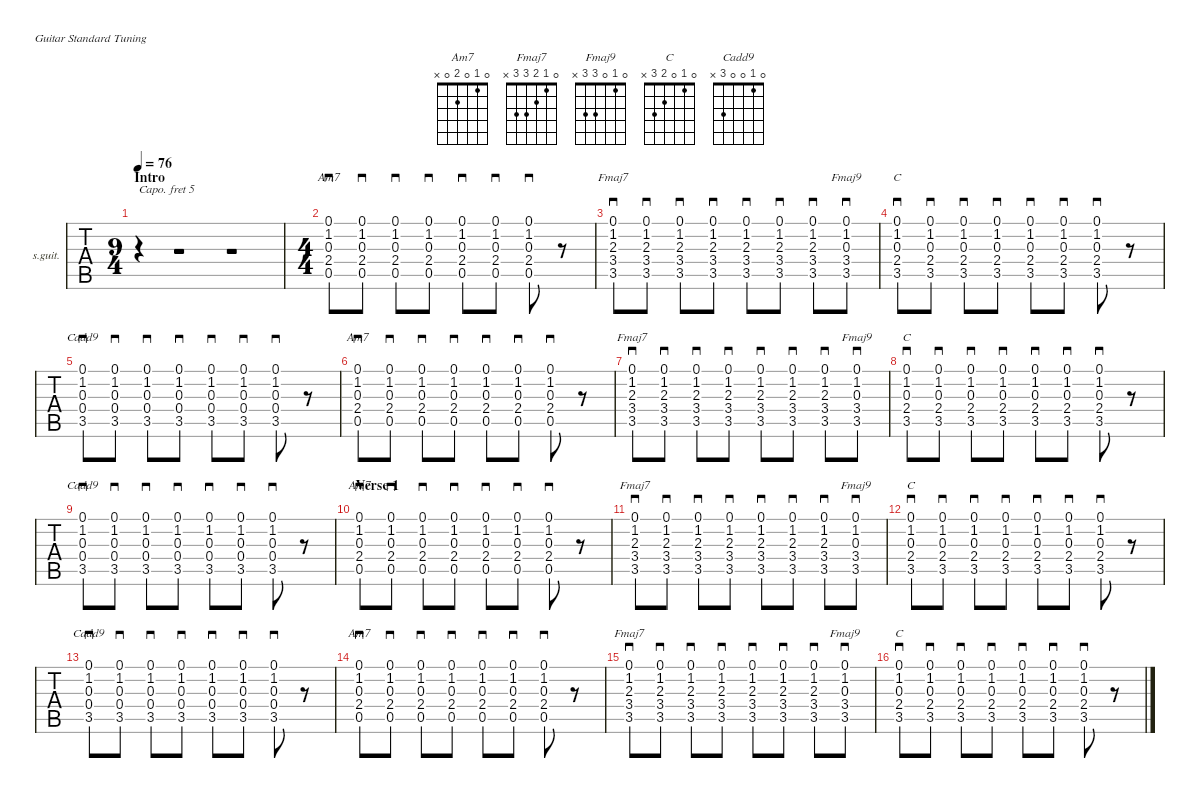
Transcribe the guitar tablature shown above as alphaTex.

\defaultSystemsLayout 4
\hideDynamics
\bracketExtendMode nobrackets
\firstSystemTrackNameOrientation horizontal
\track ("fancy chords (capo) 06" "s.guit.") {instrument acousticguitarsteel}
\staff {tabs}
\capo 5
\tuning (E4 B3 G3 D3 A2 E2)
\chord ("Am7" 0 1 0 2 0 x) {showfingering false}
\chord ("Fmaj7" 0 1 2 3 3 x) {showfingering false}
\chord ("Fmaj9" 0 1 0 3 3 x) {showfingering false}
\chord ("C" 0 1 0 2 3 x) {showfingering false}
\chord ("Cadd9" 0 1 0 0 3 x) {showfingering false}
\ts (9 4)
\section ("" "Intro")
\tempo 76
\clef g2
\ks gminor
r.4{dy mf instrument acousticguitarsteel beam Down} r.1{beam Down} r.1{beam Down} |
\ts (4 4)
(0.5{acc forcenatural} 2.4{acc forcenatural} 0.3{acc forcenatural} 1.2{acc forcenatural} 0.1{acc forcenatural}).8{sd ch "Am7" beam Up} (0.5{acc forcenatural} 2.4{acc forcenatural} 0.3{acc forcenatural} 1.2{acc forcenatural} 0.1{acc forcenatural}).8{sd beam Up} (0.5{acc forcenatural} 2.4{acc forcenatural} 0.3{acc forcenatural} 1.2{acc forcenatural} 0.1{acc forcenatural}).8{sd beam Up} (0.5{acc forcenatural} 2.4{acc forcenatural} 0.3{acc forcenatural} 1.2{acc forcenatural} 0.1{acc forcenatural}).8{sd beam Up} (0.5{acc forcenatural} 2.4{acc forcenatural} 0.3{acc forcenatural} 1.2{acc forcenatural} 0.1{acc forcenatural}).8{sd beam Up} (0.5{acc forcenatural} 2.4{acc forcenatural} 0.3{acc forcenatural} 1.2{acc forcenatural} 0.1{acc forcenatural}).8{sd beam Up} (0.5{acc forcenatural} 2.4{acc forcenatural} 0.3{acc forcenatural} 1.2{acc forcenatural} 0.1{acc forcenatural}).8{sd beam Up} r.8{beam Down} |
(3.5{acc forcenatural} 3.4{acc forcenatural} 2.3{acc forcenatural} 1.2{acc forcenatural} 0.1{acc forcenatural}).8{sd ch "Fmaj7" beam Up} (3.5{acc forcenatural} 3.4{acc forcenatural} 2.3{acc forcenatural} 1.2{acc forcenatural} 0.1{acc forcenatural}).8{sd beam Up} (3.5{acc forcenatural} 3.4{acc forcenatural} 2.3{acc forcenatural} 1.2{acc forcenatural} 0.1{acc forcenatural}).8{sd beam Up} (3.5{acc forcenatural} 3.4{acc forcenatural} 2.3{acc forcenatural} 1.2{acc forcenatural} 0.1{acc forcenatural}).8{sd beam Up} (3.5{acc forcenatural} 3.4{acc forcenatural} 2.3{acc forcenatural} 1.2{acc forcenatural} 0.1{acc forcenatural}).8{sd beam Up} (3.5{acc forcenatural} 3.4{acc forcenatural} 2.3{acc forcenatural} 1.2{acc forcenatural} 0.1{acc forcenatural}).8{sd beam Up} (3.5{acc forcenatural} 3.4{acc forcenatural} 2.3{acc forcenatural} 1.2{acc forcenatural} 0.1{acc forcenatural}).8{sd beam Up} (3.5{acc forcenatural} 3.4{acc forcenatural} 0.3{acc forcenatural} 1.2{acc forcenatural} 0.1{acc forcenatural}).8{sd ch "Fmaj9" beam Up} |
(3.5{acc forcenatural} 2.4{acc forcenatural} 0.3{acc forcenatural} 1.2{acc forcenatural} 0.1{acc forcenatural}).8{sd ch "C" beam Up} (3.5{acc forcenatural} 2.4{acc forcenatural} 0.3{acc forcenatural} 1.2{acc forcenatural} 0.1{acc forcenatural}).8{sd beam Up} (3.5{acc forcenatural} 2.4{acc forcenatural} 0.3{acc forcenatural} 1.2{acc forcenatural} 0.1{acc forcenatural}).8{sd beam Up} (3.5{acc forcenatural} 2.4{acc forcenatural} 0.3{acc forcenatural} 1.2{acc forcenatural} 0.1{acc forcenatural}).8{sd beam Up} (3.5{acc forcenatural} 2.4{acc forcenatural} 0.3{acc forcenatural} 1.2{acc forcenatural} 0.1{acc forcenatural}).8{sd beam Up} (3.5{acc forcenatural} 2.4{acc forcenatural} 0.3{acc forcenatural} 1.2{acc forcenatural} 0.1{acc forcenatural}).8{sd beam Up} (3.5{acc forcenatural} 2.4{acc forcenatural} 0.3{acc forcenatural} 1.2{acc forcenatural} 0.1{acc forcenatural}).8{sd beam Up} r.8{beam Down} |
(3.5{acc forcenatural} 0.4{acc forcenatural} 0.3{acc forcenatural} 1.2{acc forcenatural} 0.1{acc forcenatural}).8{sd ch "Cadd9" beam Up} (3.5{acc forcenatural} 0.4{acc forcenatural} 0.3{acc forcenatural} 1.2{acc forcenatural} 0.1{acc forcenatural}).8{sd beam Up} (3.5{acc forcenatural} 0.4{acc forcenatural} 0.3{acc forcenatural} 1.2{acc forcenatural} 0.1{acc forcenatural}).8{sd beam Up} (3.5{acc forcenatural} 0.4{acc forcenatural} 0.3{acc forcenatural} 1.2{acc forcenatural} 0.1{acc forcenatural}).8{sd beam Up} (3.5{acc forcenatural} 0.4{acc forcenatural} 0.3{acc forcenatural} 1.2{acc forcenatural} 0.1{acc forcenatural}).8{sd beam Up} (3.5{acc forcenatural} 0.4{acc forcenatural} 0.3{acc forcenatural} 1.2{acc forcenatural} 0.1{acc forcenatural}).8{sd beam Up} (3.5{acc forcenatural} 0.4{acc forcenatural} 0.3{acc forcenatural} 1.2{acc forcenatural} 0.1{acc forcenatural}).8{sd beam Up} r.8{beam Down} |
(0.5{acc forcenatural} 2.4{acc forcenatural} 0.3{acc forcenatural} 1.2{acc forcenatural} 0.1{acc forcenatural}).8{sd ch "Am7" beam Up} (0.5{acc forcenatural} 2.4{acc forcenatural} 0.3{acc forcenatural} 1.2{acc forcenatural} 0.1{acc forcenatural}).8{sd beam Up} (0.5{acc forcenatural} 2.4{acc forcenatural} 0.3{acc forcenatural} 1.2{acc forcenatural} 0.1{acc forcenatural}).8{sd beam Up} (0.5{acc forcenatural} 2.4{acc forcenatural} 0.3{acc forcenatural} 1.2{acc forcenatural} 0.1{acc forcenatural}).8{sd beam Up} (0.5{acc forcenatural} 2.4{acc forcenatural} 0.3{acc forcenatural} 1.2{acc forcenatural} 0.1{acc forcenatural}).8{sd beam Up} (0.5{acc forcenatural} 2.4{acc forcenatural} 0.3{acc forcenatural} 1.2{acc forcenatural} 0.1{acc forcenatural}).8{sd beam Up} (0.5{acc forcenatural} 2.4{acc forcenatural} 0.3{acc forcenatural} 1.2{acc forcenatural} 0.1{acc forcenatural}).8{sd beam Up} r.8{beam Down} |
(3.5{acc forcenatural} 3.4{acc forcenatural} 2.3{acc forcenatural} 1.2{acc forcenatural} 0.1{acc forcenatural}).8{sd ch "Fmaj7" beam Up} (3.5{acc forcenatural} 3.4{acc forcenatural} 2.3{acc forcenatural} 1.2{acc forcenatural} 0.1{acc forcenatural}).8{sd beam Up} (3.5{acc forcenatural} 3.4{acc forcenatural} 2.3{acc forcenatural} 1.2{acc forcenatural} 0.1{acc forcenatural}).8{sd beam Up} (3.5{acc forcenatural} 3.4{acc forcenatural} 2.3{acc forcenatural} 1.2{acc forcenatural} 0.1{acc forcenatural}).8{sd beam Up} (3.5{acc forcenatural} 3.4{acc forcenatural} 2.3{acc forcenatural} 1.2{acc forcenatural} 0.1{acc forcenatural}).8{sd beam Up} (3.5{acc forcenatural} 3.4{acc forcenatural} 2.3{acc forcenatural} 1.2{acc forcenatural} 0.1{acc forcenatural}).8{sd beam Up} (3.5{acc forcenatural} 3.4{acc forcenatural} 2.3{acc forcenatural} 1.2{acc forcenatural} 0.1{acc forcenatural}).8{sd beam Up} (3.5{acc forcenatural} 3.4{acc forcenatural} 0.3{acc forcenatural} 1.2{acc forcenatural} 0.1{acc forcenatural}).8{sd ch "Fmaj9" beam Up} |
(3.5{acc forcenatural} 2.4{acc forcenatural} 0.3{acc forcenatural} 1.2{acc forcenatural} 0.1{acc forcenatural}).8{sd ch "C" beam Up} (3.5{acc forcenatural} 2.4{acc forcenatural} 0.3{acc forcenatural} 1.2{acc forcenatural} 0.1{acc forcenatural}).8{sd beam Up} (3.5{acc forcenatural} 2.4{acc forcenatural} 0.3{acc forcenatural} 1.2{acc forcenatural} 0.1{acc forcenatural}).8{sd beam Up} (3.5{acc forcenatural} 2.4{acc forcenatural} 0.3{acc forcenatural} 1.2{acc forcenatural} 0.1{acc forcenatural}).8{sd beam Up} (3.5{acc forcenatural} 2.4{acc forcenatural} 0.3{acc forcenatural} 1.2{acc forcenatural} 0.1{acc forcenatural}).8{sd beam Up} (3.5{acc forcenatural} 2.4{acc forcenatural} 0.3{acc forcenatural} 1.2{acc forcenatural} 0.1{acc forcenatural}).8{sd beam Up} (3.5{acc forcenatural} 2.4{acc forcenatural} 0.3{acc forcenatural} 1.2{acc forcenatural} 0.1{acc forcenatural}).8{sd beam Up} r.8{beam Down} |
(3.5{acc forcenatural} 0.4{acc forcenatural} 0.3{acc forcenatural} 1.2{acc forcenatural} 0.1{acc forcenatural}).8{sd ch "Cadd9" beam Up} (3.5{acc forcenatural} 0.4{acc forcenatural} 0.3{acc forcenatural} 1.2{acc forcenatural} 0.1{acc forcenatural}).8{sd beam Up} (3.5{acc forcenatural} 0.4{acc forcenatural} 0.3{acc forcenatural} 1.2{acc forcenatural} 0.1{acc forcenatural}).8{sd beam Up} (3.5{acc forcenatural} 0.4{acc forcenatural} 0.3{acc forcenatural} 1.2{acc forcenatural} 0.1{acc forcenatural}).8{sd beam Up} (3.5{acc forcenatural} 0.4{acc forcenatural} 0.3{acc forcenatural} 1.2{acc forcenatural} 0.1{acc forcenatural}).8{sd beam Up} (3.5{acc forcenatural} 0.4{acc forcenatural} 0.3{acc forcenatural} 1.2{acc forcenatural} 0.1{acc forcenatural}).8{sd beam Up} (3.5{acc forcenatural} 0.4{acc forcenatural} 0.3{acc forcenatural} 1.2{acc forcenatural} 0.1{acc forcenatural}).8{sd beam Up} r.8{beam Down} |
\section ("" "Verse 1")
(0.5{acc forcenatural} 2.4{acc forcenatural} 0.3{acc forcenatural} 1.2{acc forcenatural} 0.1{acc forcenatural}).8{sd ch "Am7" beam Up} (0.5{acc forcenatural} 2.4{acc forcenatural} 0.3{acc forcenatural} 1.2{acc forcenatural} 0.1{acc forcenatural}).8{sd beam Up} (0.5{acc forcenatural} 2.4{acc forcenatural} 0.3{acc forcenatural} 1.2{acc forcenatural} 0.1{acc forcenatural}).8{sd beam Up} (0.5{acc forcenatural} 2.4{acc forcenatural} 0.3{acc forcenatural} 1.2{acc forcenatural} 0.1{acc forcenatural}).8{sd beam Up} (0.5{acc forcenatural} 2.4{acc forcenatural} 0.3{acc forcenatural} 1.2{acc forcenatural} 0.1{acc forcenatural}).8{sd beam Up} (0.5{acc forcenatural} 2.4{acc forcenatural} 0.3{acc forcenatural} 1.2{acc forcenatural} 0.1{acc forcenatural}).8{sd beam Up} (0.5{acc forcenatural} 2.4{acc forcenatural} 0.3{acc forcenatural} 1.2{acc forcenatural} 0.1{acc forcenatural}).8{sd beam Up} r.8{beam Down} |
(3.5{acc forcenatural} 3.4{acc forcenatural} 2.3{acc forcenatural} 1.2{acc forcenatural} 0.1{acc forcenatural}).8{sd ch "Fmaj7" beam Up} (3.5{acc forcenatural} 3.4{acc forcenatural} 2.3{acc forcenatural} 1.2{acc forcenatural} 0.1{acc forcenatural}).8{sd beam Up} (3.5{acc forcenatural} 3.4{acc forcenatural} 2.3{acc forcenatural} 1.2{acc forcenatural} 0.1{acc forcenatural}).8{sd beam Up} (3.5{acc forcenatural} 3.4{acc forcenatural} 2.3{acc forcenatural} 1.2{acc forcenatural} 0.1{acc forcenatural}).8{sd beam Up} (3.5{acc forcenatural} 3.4{acc forcenatural} 2.3{acc forcenatural} 1.2{acc forcenatural} 0.1{acc forcenatural}).8{sd beam Up} (3.5{acc forcenatural} 3.4{acc forcenatural} 2.3{acc forcenatural} 1.2{acc forcenatural} 0.1{acc forcenatural}).8{sd beam Up} (3.5{acc forcenatural} 3.4{acc forcenatural} 2.3{acc forcenatural} 1.2{acc forcenatural} 0.1{acc forcenatural}).8{sd beam Up} (3.5{acc forcenatural} 3.4{acc forcenatural} 0.3{acc forcenatural} 1.2{acc forcenatural} 0.1{acc forcenatural}).8{sd ch "Fmaj9" beam Up} |
(3.5{acc forcenatural} 2.4{acc forcenatural} 0.3{acc forcenatural} 1.2{acc forcenatural} 0.1{acc forcenatural}).8{sd ch "C" beam Up} (3.5{acc forcenatural} 2.4{acc forcenatural} 0.3{acc forcenatural} 1.2{acc forcenatural} 0.1{acc forcenatural}).8{sd beam Up} (3.5{acc forcenatural} 2.4{acc forcenatural} 0.3{acc forcenatural} 1.2{acc forcenatural} 0.1{acc forcenatural}).8{sd beam Up} (3.5{acc forcenatural} 2.4{acc forcenatural} 0.3{acc forcenatural} 1.2{acc forcenatural} 0.1{acc forcenatural}).8{sd beam Up} (3.5{acc forcenatural} 2.4{acc forcenatural} 0.3{acc forcenatural} 1.2{acc forcenatural} 0.1{acc forcenatural}).8{sd beam Up} (3.5{acc forcenatural} 2.4{acc forcenatural} 0.3{acc forcenatural} 1.2{acc forcenatural} 0.1{acc forcenatural}).8{sd beam Up} (3.5{acc forcenatural} 2.4{acc forcenatural} 0.3{acc forcenatural} 1.2{acc forcenatural} 0.1{acc forcenatural}).8{sd beam Up} r.8{beam Down} |
(3.5{acc forcenatural} 0.4{acc forcenatural} 0.3{acc forcenatural} 1.2{acc forcenatural} 0.1{acc forcenatural}).8{sd ch "Cadd9" beam Up} (3.5{acc forcenatural} 0.4{acc forcenatural} 0.3{acc forcenatural} 1.2{acc forcenatural} 0.1{acc forcenatural}).8{sd beam Up} (3.5{acc forcenatural} 0.4{acc forcenatural} 0.3{acc forcenatural} 1.2{acc forcenatural} 0.1{acc forcenatural}).8{sd beam Up} (3.5{acc forcenatural} 0.4{acc forcenatural} 0.3{acc forcenatural} 1.2{acc forcenatural} 0.1{acc forcenatural}).8{sd beam Up} (3.5{acc forcenatural} 0.4{acc forcenatural} 0.3{acc forcenatural} 1.2{acc forcenatural} 0.1{acc forcenatural}).8{sd beam Up} (3.5{acc forcenatural} 0.4{acc forcenatural} 0.3{acc forcenatural} 1.2{acc forcenatural} 0.1{acc forcenatural}).8{sd beam Up} (3.5{acc forcenatural} 0.4{acc forcenatural} 0.3{acc forcenatural} 1.2{acc forcenatural} 0.1{acc forcenatural}).8{sd beam Up} r.8{beam Down} |
(0.5{acc forcenatural} 2.4{acc forcenatural} 0.3{acc forcenatural} 1.2{acc forcenatural} 0.1{acc forcenatural}).8{sd ch "Am7" beam Up} (0.5{acc forcenatural} 2.4{acc forcenatural} 0.3{acc forcenatural} 1.2{acc forcenatural} 0.1{acc forcenatural}).8{sd beam Up} (0.5{acc forcenatural} 2.4{acc forcenatural} 0.3{acc forcenatural} 1.2{acc forcenatural} 0.1{acc forcenatural}).8{sd beam Up} (0.5{acc forcenatural} 2.4{acc forcenatural} 0.3{acc forcenatural} 1.2{acc forcenatural} 0.1{acc forcenatural}).8{sd beam Up} (0.5{acc forcenatural} 2.4{acc forcenatural} 0.3{acc forcenatural} 1.2{acc forcenatural} 0.1{acc forcenatural}).8{sd beam Up} (0.5{acc forcenatural} 2.4{acc forcenatural} 0.3{acc forcenatural} 1.2{acc forcenatural} 0.1{acc forcenatural}).8{sd beam Up} (0.5{acc forcenatural} 2.4{acc forcenatural} 0.3{acc forcenatural} 1.2{acc forcenatural} 0.1{acc forcenatural}).8{sd beam Up} r.8{beam Down} |
(3.5{acc forcenatural} 3.4{acc forcenatural} 2.3{acc forcenatural} 1.2{acc forcenatural} 0.1{acc forcenatural}).8{sd ch "Fmaj7" beam Up} (3.5{acc forcenatural} 3.4{acc forcenatural} 2.3{acc forcenatural} 1.2{acc forcenatural} 0.1{acc forcenatural}).8{sd beam Up} (3.5{acc forcenatural} 3.4{acc forcenatural} 2.3{acc forcenatural} 1.2{acc forcenatural} 0.1{acc forcenatural}).8{sd beam Up} (3.5{acc forcenatural} 3.4{acc forcenatural} 2.3{acc forcenatural} 1.2{acc forcenatural} 0.1{acc forcenatural}).8{sd beam Up} (3.5{acc forcenatural} 3.4{acc forcenatural} 2.3{acc forcenatural} 1.2{acc forcenatural} 0.1{acc forcenatural}).8{sd beam Up} (3.5{acc forcenatural} 3.4{acc forcenatural} 2.3{acc forcenatural} 1.2{acc forcenatural} 0.1{acc forcenatural}).8{sd beam Up} (3.5{acc forcenatural} 3.4{acc forcenatural} 2.3{acc forcenatural} 1.2{acc forcenatural} 0.1{acc forcenatural}).8{sd beam Up} (3.5{acc forcenatural} 3.4{acc forcenatural} 0.3{acc forcenatural} 1.2{acc forcenatural} 0.1{acc forcenatural}).8{sd ch "Fmaj9" beam Up} |
(3.5{acc forcenatural} 2.4{acc forcenatural} 0.3{acc forcenatural} 1.2{acc forcenatural} 0.1{acc forcenatural}).8{sd ch "C" beam Up} (3.5{acc forcenatural} 2.4{acc forcenatural} 0.3{acc forcenatural} 1.2{acc forcenatural} 0.1{acc forcenatural}).8{sd beam Up} (3.5{acc forcenatural} 2.4{acc forcenatural} 0.3{acc forcenatural} 1.2{acc forcenatural} 0.1{acc forcenatural}).8{sd beam Up} (3.5{acc forcenatural} 2.4{acc forcenatural} 0.3{acc forcenatural} 1.2{acc forcenatural} 0.1{acc forcenatural}).8{sd beam Up} (3.5{acc forcenatural} 2.4{acc forcenatural} 0.3{acc forcenatural} 1.2{acc forcenatural} 0.1{acc forcenatural}).8{sd beam Up} (3.5{acc forcenatural} 2.4{acc forcenatural} 0.3{acc forcenatural} 1.2{acc forcenatural} 0.1{acc forcenatural}).8{sd beam Up} (3.5{acc forcenatural} 2.4{acc forcenatural} 0.3{acc forcenatural} 1.2{acc forcenatural} 0.1{acc forcenatural}).8{sd beam Up} r.8{beam Down}
